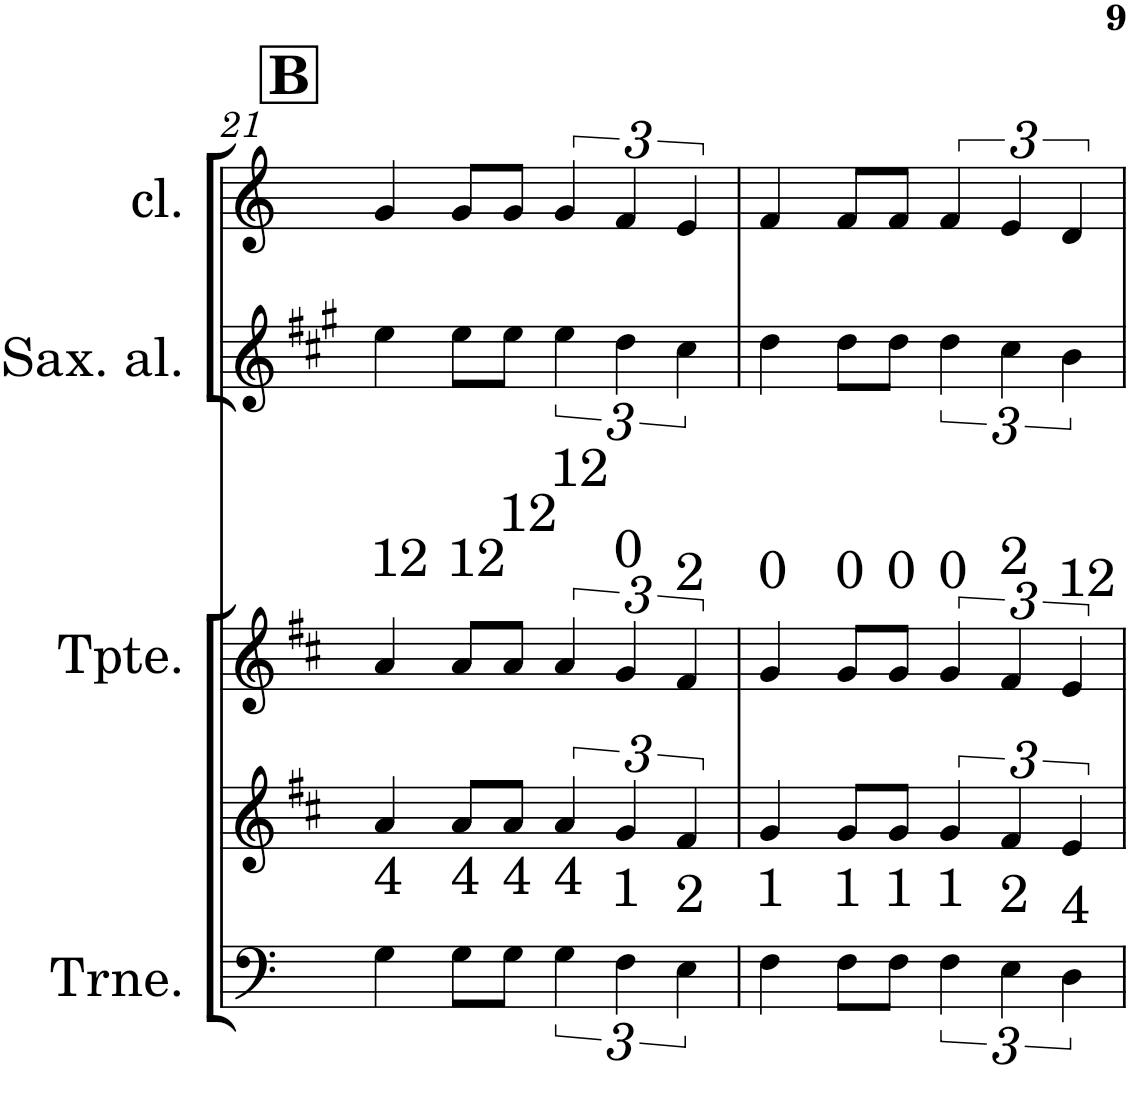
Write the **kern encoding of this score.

**kern	**kern	**kern	**kern	**kern
*part5	*part4	*part3	*part2	*part1
*staff5	*staff4	*staff3	*staff2	*staff1
*I"C clavF	*I"Bb	*I"Bb - Pirata	*I"Eb	*I"C clavG
*	*	*	*	*I'cl.
!!LO:PB:g=z
*clefF4	*clefG2	*clefG2	*clefG2	*clefG2
*	*Trd1c2	*Trd1c2	*Trd5c9	*
*k[]	*k[f#c#]	*k[f#c#]	*k[f#c#g#]	*k[]
*M4/4	*M4/4	*M4/4	*M4/4	*M4/4
!!LO:REH:place=s1:a:B:cj:t=B
=21	=21	=21	=21	=21
!	!	!LO:TX:a:t=12	!	!
!LO:TX:a:t=4	!	!	!	!
4G\	4a/	4a/	4ee\	4g/
!	!	!LO:TX:a:t=12	!	!
!LO:TX:a:t=4	!	!	!	!
8G\L	8a/L	8a/L	8ee\L	8g/L
!	!	!LO:TX:a:t=12	!	!
!LO:TX:a:t=4	!	!	!	!
8G\J	8a/J	8a/J	8ee\J	8g/J
!	!	!LO:TX:a:t=12	!	!
!LO:TX:a:t=4	!	!	!	!
6G\	6a/	6a/	6ee\	6g/
!	!	!LO:TX:a:t=0	!	!
!LO:TX:a:t=1	!	!	!	!
6F\	6g/	6g/	6dd\	6f/
!	!	!LO:TX:a:t=2	!	!
!LO:TX:a:t=2	!	!	!	!
6E\	6f#/	6f#/	6cc#\	6e/
=22	=22	=22	=22	=22
!	!	!LO:TX:a:t=0	!	!
!LO:TX:a:t=1	!	!	!	!
4F\	4g/	4g/	4dd\	4f/
!	!	!LO:TX:a:t=0	!	!
!LO:TX:a:t=1	!	!	!	!
8F\L	8g/L	8g/L	8dd\L	8f/L
!	!	!LO:TX:a:t=0	!	!
!LO:TX:a:t=1	!	!	!	!
8F\J	8g/J	8g/J	8dd\J	8f/J
!	!	!LO:TX:a:t=0	!	!
!LO:TX:a:t=1	!	!	!	!
6F\	6g/	6g/	6dd\	6f/
!	!	!LO:TX:a:t=2	!	!
!LO:TX:a:t=2	!	!	!	!
6E\	6f#/	6f#/	6cc#\	6e/
!	!	!LO:TX:a:t=12	!	!
!LO:TX:a:t=4	!	!	!	!
6D\	6e/	6e/	6b\	6d/
=	=	=	=	=
*-	*-	*-	*-	*-
